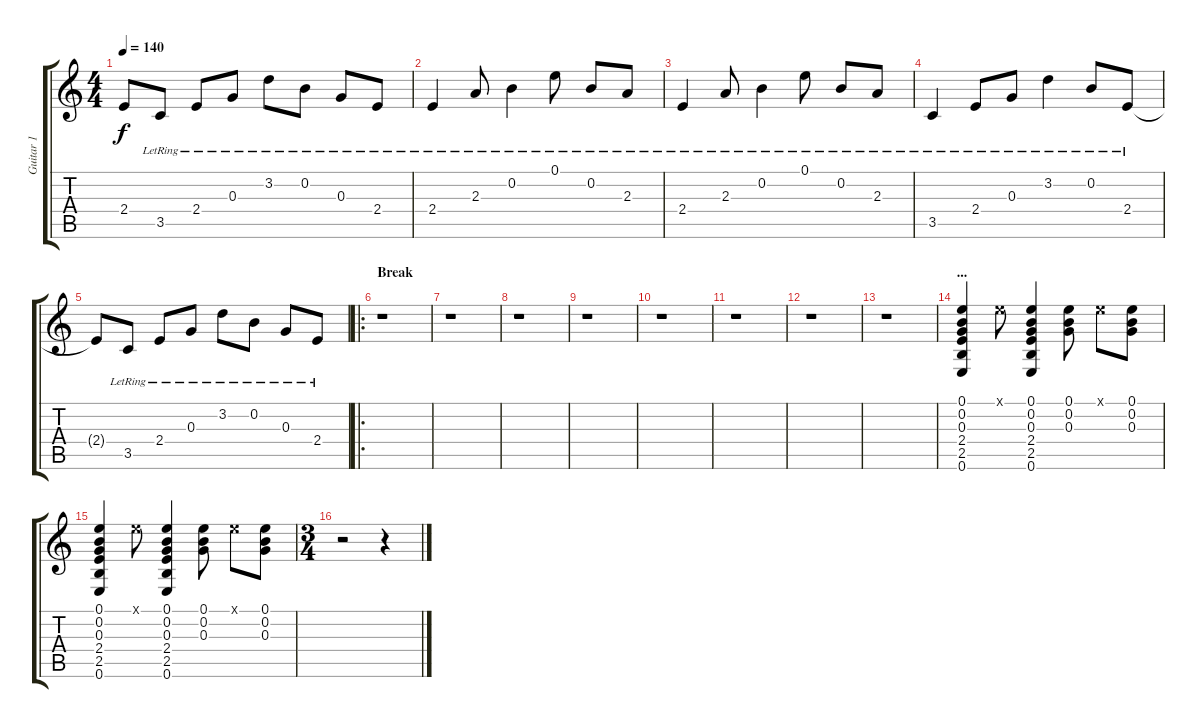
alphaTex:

\track ("Guitar 1" "Guitar 1") {instrument acousticguitarsteel}
\staff {score tabs}
\tuning (E4 B3 G3 D3 A2 E2) {hide}
\ts (4 4)
\tempo 140
\clef g2
\ks c
2.4{t}.8{dy f} 3.5{lr}.8 2.4{lr}.8 0.3{lr}.8 3.2{lr}.8 0.2{lr}.8 0.3{lr}.8 2.4{lr}.8 |
2.4{lr}.4 2.3{lr}.8 0.2{lr}.4 0.1{lr}.8 0.2{lr}.8 2.3{lr}.8 |
2.4{lr}.4 2.3{lr}.8 0.2{lr}.4 0.1{lr}.8 0.2{lr}.8 2.3{lr}.8 |
3.5{lr}.4 2.4{lr}.8 0.3{lr}.8 3.2{lr}.4 0.2{lr}.8 2.4{lr}.8 |
2.4{t}.8 3.5{lr}.8 2.4{lr}.8 0.3{lr}.8 3.2{lr}.8 0.2{lr}.8 0.3{lr}.8 2.4{lr}.8 |
\ro
\section ("" "Break")
r.1 |
r.1 |
r.1 |
r.1 |
r.1 |
r.1 |
r.1 |
r.1 |
\section ("" "...")
(0.1 0.2 0.3 2.4 2.5 0.6).4 0.1{x}.8 (0.1 0.2 0.3 2.4 2.5 0.6).4 (0.1 0.2 0.3).8 0.1{x}.8 (0.1 0.2 0.3).8 |
(0.1 0.2 0.3 2.4 2.5 0.6).4 0.1{x}.8 (0.1 0.2 0.3 2.4 2.5 0.6).4 (0.1 0.2 0.3).8 0.1{x}.8 (0.1 0.2 0.3).8 |
\ts (3 4)
r.2 r.4
